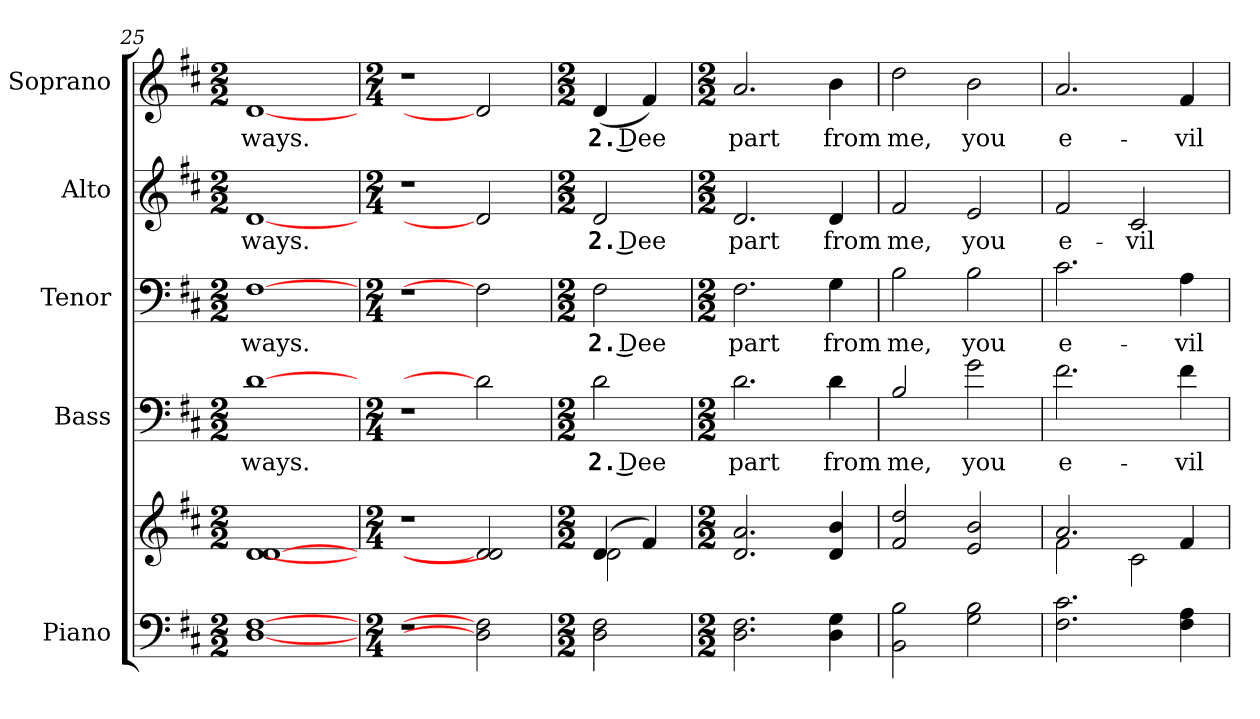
**kern	**kern	**kern	**text	**kern	**text	**kern	**text	**kern	**text
*part5	*part5	*part4	*part4	*part3	*part3	*part2	*part2	*part1	*part1
*staff6	*staff5	*staff4	*staff4	*staff3	*staff3	*staff2	*staff2	*staff1	*staff1
*I"Piano	*	*I"Bass	*	*I"Tenor	*	*I"Alto	*	*I"Soprano	*
*I'Pno.	*	*I'B.	*	*I'T.	*	*I'A.	*	*I'S.	*
!!LO:PB:g=z
*clefF4	*clefG2	*clefF4	*	*clefF4	*	*clefG2	*	*clefG2	*
*	*	*ITrd7c12	*	*	*	*	*	*	*
*k[f#c#]	*k[f#c#]	*k[f#c#]	*	*k[f#c#]	*	*k[f#c#]	*	*k[f#c#]	*
*D:	*D:	*D:	*	*D:	*	*D:	*	*D:	*
*M2/2	*M2/2	*M2/2	*	*M2/2	*	*M2/2	*	*M2/2	*
=25	=25	=25	=25	=25	=25	=25	=25	=25	=25
!	!	!	!LO:LY:b:color=#000000	!	!	!	!	!	!
!	!	!	!	!	!LO:LY:b:color=#000000	!	!	!	!
!	!	!	!	!	!	!	!LO:LY:b:color=#000000	!	!
!	!	!	!	!	!	!	!	!	!LO:LY:b:color=#000000
[1Di [1F#i	[1di [1di	[1Di	ways.	[1F#i	ways.	[1di	ways.	[1di	ways.
=26	=26	=26	=26	=26	=26	=26	=26	=26	=26
*M2/4	*M2/4	*M2/4	*	*M2/4	*	*M2/4	*	*M2/4	*
!LO:N:vis=1	!LO:N:vis=1	!LO:N:vis=1	!	!LO:N:vis=1	!	!LO:N:vis=1	!	!LO:N:vis=1	!
2r	2r	2r	.	2r	.	2r	.	2r	.
2Di] 2F#i]	2di] 2di]	2Di]	.	2F#i]	.	2di]	.	2di]	.
=27	=27	=27	=27	=27	=27	=27	=27	=27	=27
*M2/2	*M2/2	*M2/2	*	*M2/2	*	*M2/2	*	*M2/2	*
*	*^	*	*	*	*	*	*	*	*
!	!	!	!	!LO:LY:b:color=#000000	!	!	!	!	!	!
!	!	!	!	!	!	!LO:LY:b:color=#000000	!	!	!	!
!	!	!	!	!	!	!	!	!LO:LY:b:color=#000000	!	!
!	!	!	!	!	!	!	!	!	!	!LO:LY:b:color=#000000
2Di\ 2F#i	(4di/	2di\	2Di\	2. Dee	2F#i\	2. Dee	2di/	2. Dee	(4di/	2. Dee
.	4f#i/)	.	.	.	.	.	.	.	4f#i/)	.
*	*v	*v	*	*	*	*	*	*	*	*
=28	=28	=28	=28	=28	=28	=28	=28	=28	=28
*M2/2	*M2/2	*M2/2	*	*M2/2	*	*M2/2	*	*M2/2	*
!	!	!	!LO:LY:b:color=#000000	!	!	!	!	!	!
!	!	!	!	!	!LO:LY:b:color=#000000	!	!	!	!
!	!	!	!	!	!	!	!LO:LY:b:color=#000000	!	!
!	!	!	!	!	!	!	!	!	!LO:LY:b:color=#000000
2.Di\ 2.F#i	2.di/ 2.ai	2.Di\	part	2.F#i\	part	2.di/	part	2.ai/	part
!	!	!	!LO:LY:b:color=#000000	!	!	!	!	!	!
!	!	!	!	!	!LO:LY:b:color=#000000	!	!	!	!
!	!	!	!	!	!	!	!LO:LY:b:color=#000000	!	!
!	!	!	!	!	!	!	!	!	!LO:LY:b:color=#000000
4Di\ 4Gi	4di/ 4bi	4Di\	from	4Gi\	from	4di/	from	4bi\	from
=29	=29	=29	=29	=29	=29	=29	=29	=29	=29
!	!	!	!LO:LY:b:color=#000000	!	!	!	!	!	!
!	!	!	!	!	!LO:LY:b:color=#000000	!	!	!	!
!	!	!	!	!	!	!	!LO:LY:b:color=#000000	!	!
!	!	!	!	!	!	!	!	!	!LO:LY:b:color=#000000
2BBi\ 2Bi	2f#i/ 2ddi	2BBi/	me,	2Bi\	me,	2f#i/	me,	2ddi\	me,
!	!	!	!LO:LY:b:color=#000000	!	!	!	!	!	!
!	!	!	!	!	!LO:LY:b:color=#000000	!	!	!	!
!	!	!	!	!	!	!	!LO:LY:b:color=#000000	!	!
!	!	!	!	!	!	!	!	!	!LO:LY:b:color=#000000
2Gi\ 2Bi	2ei/ 2bi	2Gi\	you	2Bi\	you	2ei/	you	2bi\	you
=30	=30	=30	=30	=30	=30	=30	=30	=30	=30
*	*^	*	*	*	*	*	*	*	*
!	!	!	!	!LO:LY:b:color=#000000	!	!	!	!	!	!
!	!	!	!	!	!	!LO:LY:b:color=#000000	!	!	!	!
!	!	!	!	!	!	!	!	!LO:LY:b:color=#000000	!	!
!	!	!	!	!	!	!	!	!	!	!LO:LY:b:color=#000000
2.F#i\ 2.c#i	2.ai/	2f#i\	2.F#i\	e-	2.c#i\	e-	2f#i/	e-	2.ai/	e-
!	!	!	!	!	!	!	!	!LO:LY:b:color=#000000	!	!
.	.	2c#i\	.	.	.	.	2c#i/	-vil	.	.
!	!	!	!	!LO:LY:b:color=#000000	!	!	!	!	!	!
!	!	!	!	!	!	!LO:LY:b:color=#000000	!	!	!	!
!	!	!	!	!	!	!	!	!	!	!LO:LY:b:color=#000000
4F#i\ 4Ai	4f#i/	.	4F#i\	-vil	4Ai\	-vil	.	.	4f#i/	-vil
*	*v	*v	*	*	*	*	*	*	*	*
=	=	=	=	=	=	=	=	=	=
*-	*-	*-	*-	*-	*-	*-	*-	*-	*-
